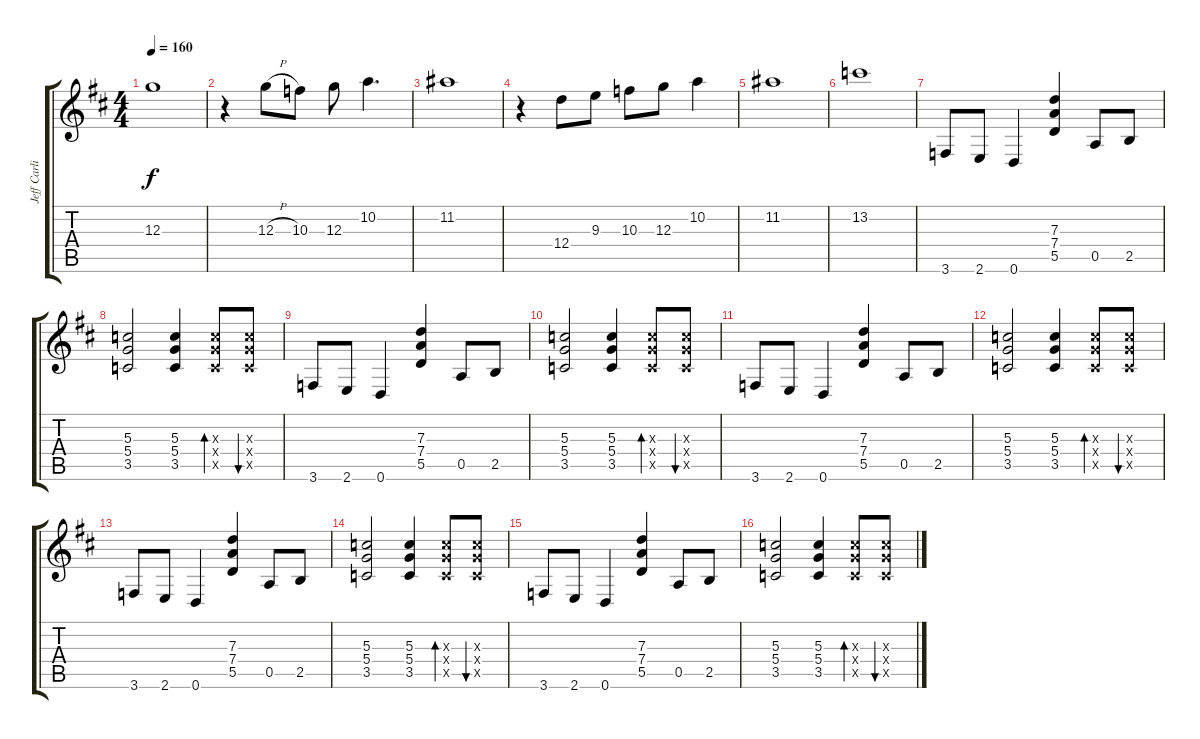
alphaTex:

\track ("Jeff Carlisi Guitar" "Jeff Carli") {instrument overdrivenguitar}
\staff {score tabs}
\tuning (E4 B3 G3 D3 A2 D2) {hide}
\ts (4 4)
\tempo 160
\clef g2
\ks d
12.3.1{dy f} |
r.4 12.3{h}.8 10.3.8 12.3.8 10.2.4{d} |
11.2.1 |
r.4 12.4.8 9.3.8 10.3.8 12.3.8 10.2.4 |
11.2.1 |
13.2.1 |
3.6.8 2.6.8 0.6.4 (7.3 7.4 5.5).4 0.5.8 2.5.8 |
(5.3 5.4 3.5).2 (5.3 5.4 3.5).4 (5.3{x} 5.4{x} 3.5{x}).8{bd 60} (5.3{x} 5.4{x} 3.5{x}).8{bu 60} |
3.6.8 2.6.8 0.6.4 (7.3 7.4 5.5).4 0.5.8 2.5.8 |
(5.3 5.4 3.5).2 (5.3 5.4 3.5).4 (5.3{x} 5.4{x} 3.5{x}).8{bd 60} (5.3{x} 5.4{x} 3.5{x}).8{bu 60} |
3.6.8 2.6.8 0.6.4 (7.3 7.4 5.5).4 0.5.8 2.5.8 |
(5.3 5.4 3.5).2 (5.3 5.4 3.5).4 (5.3{x} 5.4{x} 3.5{x}).8{bd 60} (5.3{x} 5.4{x} 3.5{x}).8{bu 60} |
3.6.8 2.6.8 0.6.4 (7.3 7.4 5.5).4 0.5.8 2.5.8 |
(5.3 5.4 3.5).2 (5.3 5.4 3.5).4 (5.3{x} 5.4{x} 3.5{x}).8{bd 60} (5.3{x} 5.4{x} 3.5{x}).8{bu 60} |
3.6.8 2.6.8 0.6.4 (7.3 7.4 5.5).4 0.5.8 2.5.8 |
(5.3 5.4 3.5).2 (5.3 5.4 3.5).4 (5.3{x} 5.4{x} 3.5{x}).8{bd 60} (5.3{x} 5.4{x} 3.5{x}).8{bu 60}
